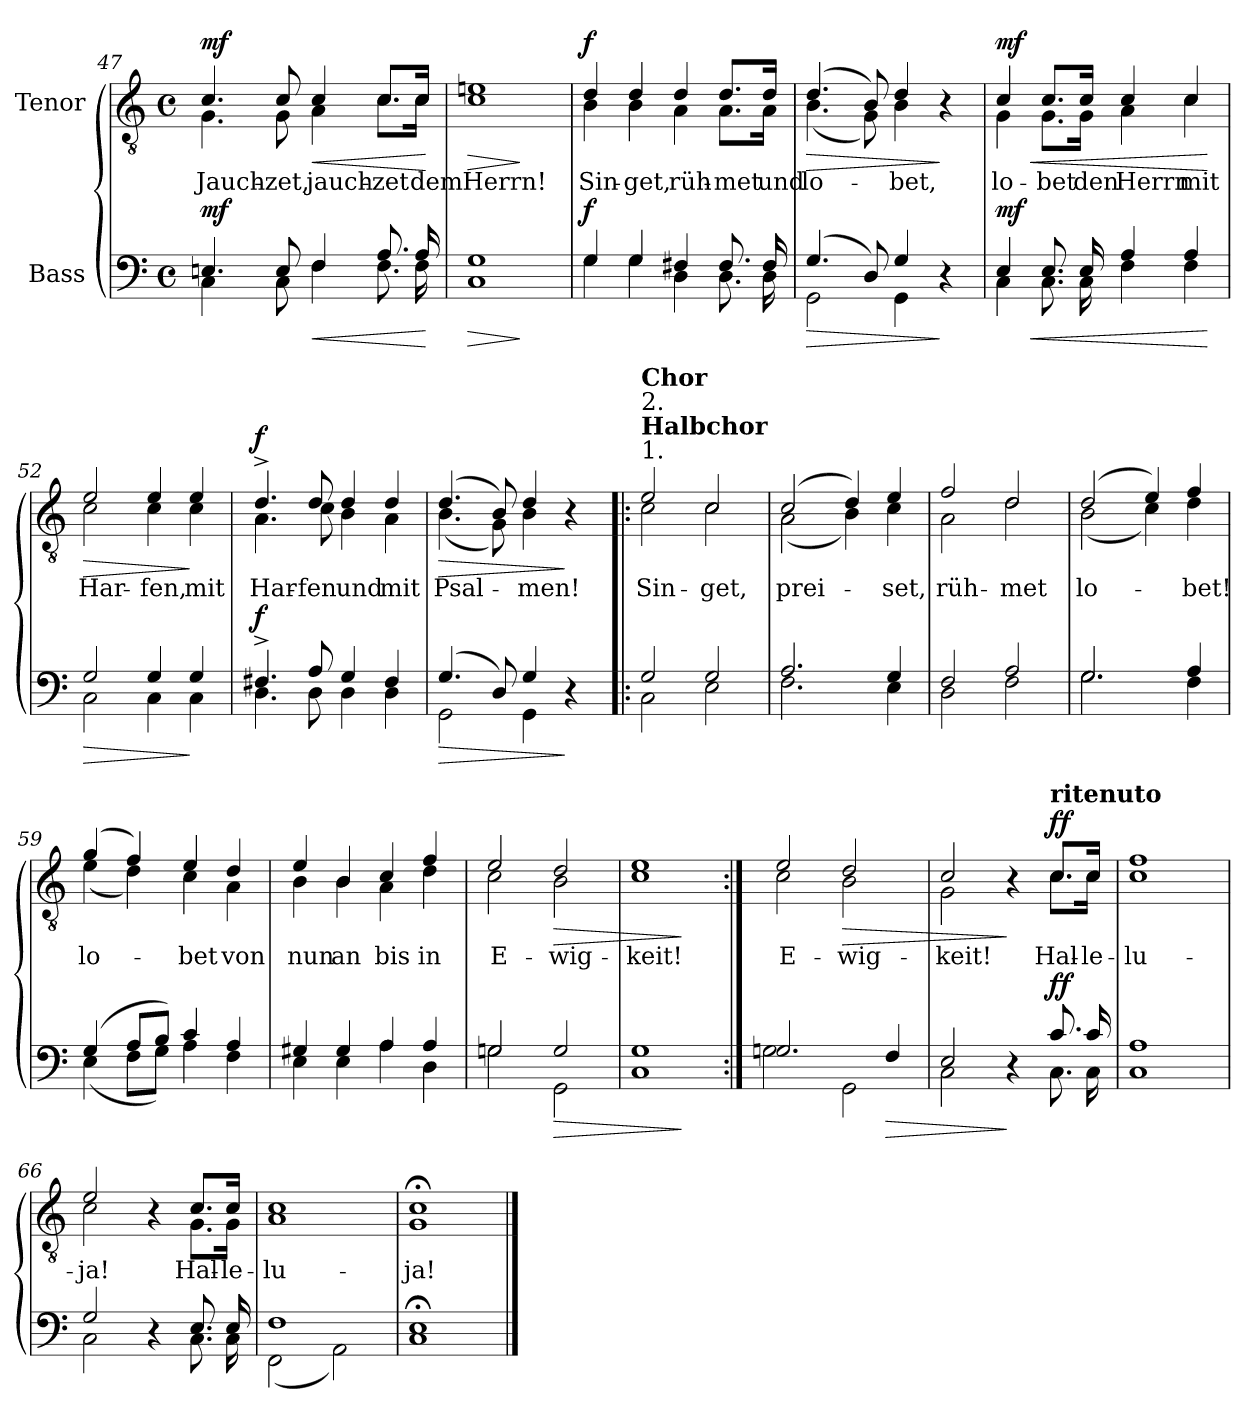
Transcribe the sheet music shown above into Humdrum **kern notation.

**kern	**dynam	**kern	**text	**dynam
*part2	*part2	*part1	*part1	*part1
*staff2	*staff2	*staff1	*staff1	*staff1
*I"Bass	*	*I"Tenor	*	*
!!LO:LB:g=z
*clefF4	*	*clefGv2	*	*
*k[]	*	*k[]	*	*
*M4/4	*	*M4/4	*	*
*met(c)	*	*met(c)	*	*
=47	=47	=47	=47	=47
*^	*	*	*	*
!	!	!	!LO:TX:a:B:t=Soli	!	!
!	!	!	!LO:TX:a:B:t=a tempo	!	!
!	!	!LO:DY:a	!	!LO:LY:b	!LO:DY:a
*	*	*	*^	*	*
4.En/	4C\	mf	4.c/	4.G\	Jauch-	mf
.	8ryy	.	.	.	.	.
!	!	!	!	!	!LO:LY:b	!
8E/	8C\	.	8c/	8G\	-zet,	.
!	!	!LO:HP:b	!	!	!LO:LY:b	!LO:HP:b
4F/	4F\	<	4c/	4A\	jauch-	<
!	!	!	!	!	!LO:LY:b	!
8.A/	8.F\	.	8.c/L	8.c\L	-zet	.
!	!	!	!	!	!LO:LY:b	!
16A/	16F\	.	16c/Jk	16c\Jk	dem	.
*v	*v	*	*	*	*	*
*	*	*v	*v	*	*
.	[	.	.	[
=48	=48	=48	=48	=48
!	!LO:HP:b	!	!LO:LY:b	!LO:HP:b
*^	*	*^	*	*
1G	1C	>	1en	1c	Herrn!	>
*v	*v	*	*	*	*	*
*	*	*v	*v	*	*
.	]	.	.	]
=49	=49	=49	=49	=49
*^	*	*	*	*
!	!	!LO:DY:a	!	!LO:LY:b	!LO:DY:a
*	*	*	*^	*	*
4G/	4G\	f	4d/	4B\	Sin-	f
!	!	!	!	!	!LO:LY:b	!
4G/	4G\	.	4d/	4B\	-get,	.
!	!	!	!	!	!LO:LY:b	!
4F#X/	4D\	.	4d/	4A\	rüh-	.
!	!	!	!	!	!LO:LY:b	!
8.F#/	8.D\	.	8.d/L	8.A\L	-met	.
!	!	!	!	!	!LO:LY:b	!
16F#/	16D\	.	16d/Jk	16A\Jk	und	.
=50	=50	=50	=50	=50	=50	=50
!	!	!LO:HP:b	!	!	!LO:LY:b	!LO:HP:b
(4.G/	2GG\	>	(4.d/	(4.B\	lo-	>
8D/)	.	.	8B/)	8G\)	.	.
!	!	!	!	!	!LO:LY:b	!
4G/	4GG\	.	4d/	4B\	-bet,	.
4r	4ryy	]	4r	4ryy	.	]
!!LO:LB:g=z	!!
=51	=51	=51	=51	=51	=51	=51
!	!	!LO:HP:b	!	!	!LO:LY:b	!LO:HP:b
!	!	!LO:DY:n=1:a	!	!	!	!LO:DY:n=1:a
4E/	4C\	< mf	4c/	4G\	lo-	< mf
!	!	!	!	!	!LO:LY:b	!
8.E/	8.C\	.	8.c/L	8.G\L	-bet	.
!	!	!	!	!	!LO:LY:b	!
16E/	16C\	.	16c/Jk	16G\Jk	den	.
!	!	!	!	!	!LO:LY:b	!
4A/	4F\	.	4c/	4A\	Herrn	.
!	!	!	!	!	!LO:LY:b	!
4A/	4F\	.	4c/	4c\	mit	.
*v	*v	*	*	*	*	*
*	*	*v	*v	*	*
.	[	.	.	[
=52	=52	=52	=52	=52
!	!LO:HP:b	!	!LO:LY:b	!LO:HP:b
*^	*	*^	*	*
2G/	2C\	>	2e/	2c\	Har-	>
!	!	!	!	!	!LO:LY:b	!
4G/	4C\	.	4e/	4c\	-fen,	.
!	!	!	!	!	!LO:LY:b	!
4G/	4C\	]	4e/	4c\	mit	]
=53	=53	=53	=53	=53	=53	=53
!	!	!LO:DY:a	!	!	!LO:LY:b	!LO:DY:a
4.F#X^/	4.D\	f	4.d^/	4.A\	Har-	f
!	!	!	!	!	!LO:LY:b	!
8A/	8D\	.	8d/	8c\	-fen	.
!	!	!	!	!	!LO:LY:b	!
4G/	4D\	.	4d/	4B\	und	.
!	!	!	!	!	!LO:LY:b	!
4F#/	4D\	.	4d/	4A\	mit	.
=54	=54	=54	=54	=54	=54	=54
!	!	!LO:HP:b	!	!	!LO:LY:b	!LO:HP:b
(4.G/	2GG\	>	(4.d/	(4.B\	Psal-	>
8D/)	.	.	8B/)	8G\)	.	.
!	!	!	!	!	!LO:LY:b	!
4G/	4GG\	.	4d/	4B\	-men!	.
4r	4ryy	]	4r	4ryy	.	]
!!LO:LB:g=z	!!
=55!|:	=55!|:	=55!|:	=55!|:	=55!|:	=55!|:	=55!|:
!	!	!	!LO:TX:a:t=1.	!	!	!
!	!	!	!LO:TX:a:B:t=Halbchor	!	!	!
!	!	!	!LO:TX:a:t=2.	!	!	!
!	!	!	!LO:TX:a:B:t=Chor	!	!	!
!	!	!	!	!	!LO:LY:b	!
2G/	2C\	.	2e/	2c\	Sin-	.
!	!	!	!	!	!LO:LY:b	!
2G/	2E\	.	2c/	2c\	-get,	.
=56	=56	=56	=56	=56	=56	=56
!	!	!	!	!	!LO:LY:b	!
2.A/	2.F\	.	(2c/	(2A\	prei-	.
.	.	.	4d/)	4B\)	.	.
!	!	!	!	!	!LO:LY:b	!
4G/	4E\	.	4e/	4c\	-set,	.
=57	=57	=57	=57	=57	=57	=57
!	!	!	!	!	!LO:LY:b	!
2F/	2D\	.	2f/	2A\	rüh-	.
!	!	!	!	!	!LO:LY:b	!
2A/	2F\	.	2d/	2d\	-met	.
=58	=58	=58	=58	=58	=58	=58
!	!	!	!	!	!LO:LY:b	!
2.G/	2.G\	.	(2d/	(2B\	-lo-	.
.	.	.	4e/)	4c\)	.	.
!	!	!	!	!	!LO:LY:b	!
4A/	4F\	.	4f/	4d\	-bet!	.
=59	=59	=59	=59	=59	=59	=59
!	!	!	!	!	!LO:LY:b	!
(4G/	(4E\	.	(4g/	(4e\	lo-	.
8A/L	8F\L	.	4f/)	4d\)	.	.
8B/J)	8G\J)	.	.	.	.	.
!	!	!	!	!	!LO:LY:b	!
4c/	4A\	.	4e/	4c\	-bet	.
!	!	!	!	!	!LO:LY:b	!
4A/	4F\	.	4d/	4A\	-von	.
=60	=60	=60	=60	=60	=60	=60
!	!	!	!	!	!LO:LY:b	!
4G#X/	4E\	.	4e/	4B\	nun	.
!	!	!	!	!	!LO:LY:b	!
4G#/	4E\	.	4B/	4B\	an	.
!	!	!	!	!	!LO:LY:b	!
4A/	4A\	.	4c/	4A\	bis	.
!	!	!	!	!	!LO:LY:b	!
4A/	4D\	.	4f/	4d\	in	.
!!LO:LB:g=z	!!
=61	=61	=61	=61	=61	=61	=61
!	!	!	!	!	!LO:LY:b	!
2Gn/	2G\	.	2e/	2c\	E-	.
!	!	!LO:HP:b	!	!	!LO:LY:b	!LO:HP:b
2G/	2GG\	>	2d/	2B\	-wig-	>
=62	=62	=62	=62	=62	=62	=62
!	!	!	!	!	!LO:LY:b	!
1G	1C	.	1e	1c	-keit!	.
*v	*v	*	*	*	*	*
*	*	*v	*v	*	*
.	]	.	.	]
=63:|!	=63:|!	=63:|!	=63:|!	=63:|!
*^	*	*	*	*
!	!	!	!	!LO:LY:b	!
*	*	*	*^	*	*
2.Gn/	2G\	.	2e/	2c\	E-	.
!	!	!	!	!	!LO:LY:b	!LO:HP:b
.	2GG\	.	2d/	2B\	-wig-	>
!	!	!LO:HP:b	!	!	!	!
4F/	.	>	.	.	.	.
=64	=64	=64	=64	=64	=64	=64
!	!	!	!	!	!LO:LY:b	!
2E/	2C\	.	2c/	2G\	-keit!	.
4r	4ryy	]	4r	4ryy	.	]
!	!	!	!LO:TX:a:B:t=ritenuto	!	!	!
!	!	!LO:DY:a	!	!	!LO:LY:b	!LO:DY:a
8.c/	8.C\	ff	8.c/L	8.c\L	Hal-	ff
!	!	!	!	!	!LO:LY:b	!
16c/	16C\	.	16c/Jk	16c\Jk	-le-	.
=65	=65	=65	=65	=65	=65	=65
!	!	!	!	!	!LO:LY:b	!
1A	1C	.	1f	1c	-lu-	.
=66	=66	=66	=66	=66	=66	=66
!	!	!	!	!	!LO:LY:b	!
2G/	2C\	.	2e/	2c\	-ja!	.
4r	4ryy	.	4r	4ryy	.	.
!	!	!	!	!	!LO:LY:b	!
8.E/	8.C\	.	8.c/L	8.G\L	Hal-	.
!	!	!	!	!	!LO:LY:b	!
16E/	16C\	.	16c/Jk	16G\Jk	-le-	.
=67	=67	=67	=67	=67	=67	=67
!	!	!	!	!	!LO:LY:b	!
1F	(2FF\	.	1c	1A	-lu-	.
.	2AA\)	.	.	.	.	.
=68	=68	=68	=68	=68	=68	=68
!	!	!	!	!	!LO:LY:b	!
1E;<	1C	.	1c;<	1G	-ja!	.
*v	*v	*	*	*	*	*
*	*	*v	*v	*	*
==	==	==	==	==
*-	*-	*-	*-	*-
